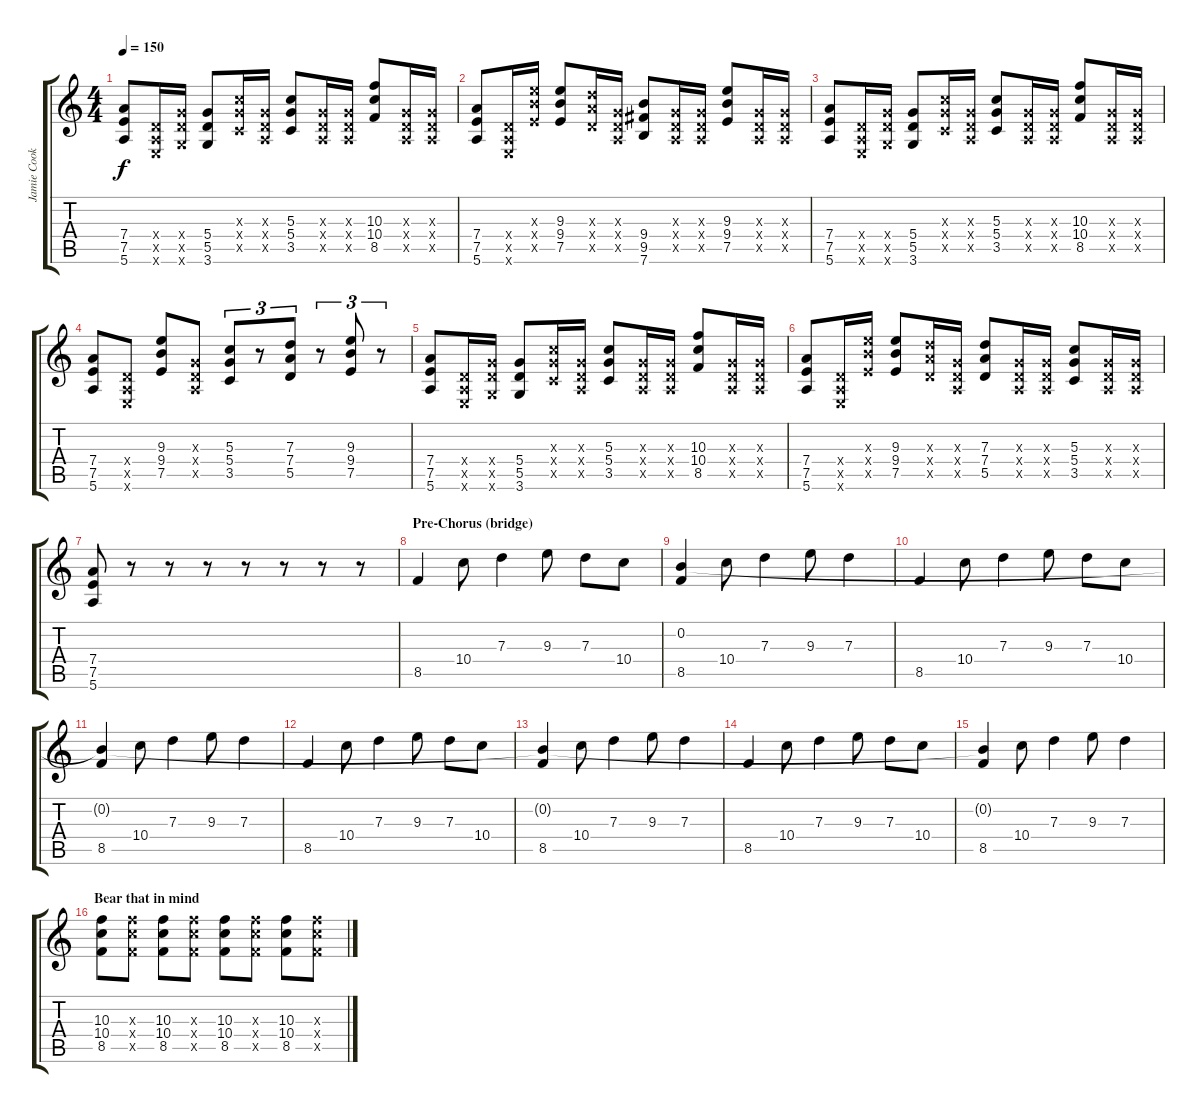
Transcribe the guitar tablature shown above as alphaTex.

\track ("Jamie Cook" "Jamie Cook") {instrument electricguitarjazz}
\staff {score tabs}
\tuning (E4 B3 G3 D3 A2 E2) {hide}
\ts (4 4)
\tempo 150
\clef g2
\ks c
(7.4 7.5 5.6).8{dy f} (0.4{x} 0.5{x} 0.6{x}).16 (5.4{x} 5.5{x} 3.6{x}).16 (5.4 5.5 3.6).8 (5.3{x} 5.4{x} 3.5{x}).16 (0.3{x} 0.4{x} 0.5{x}).16 (5.3 5.4 3.5).8 (0.3{x} 0.4{x} 0.5{x}).16 (0.3{x} 0.4{x} 0.5{x}).16 (10.3 10.4 8.5).8 (0.3{x} 0.4{x} 0.5{x}).16 (0.3{x} 0.4{x} 0.5{x}).16 |
(7.4 7.5 5.6).8 (0.4{x} 0.5{x} 0.6{x}).16 (9.3{x} 9.4{x} 7.5{x}).16 (9.3 9.4 7.5).8 (7.3{x} 7.4{x} 5.5{x}).16 (0.3{x} 0.4{x} 0.5{x}).16 (9.4 9.5 7.6).8 (0.3{x} 0.4{x} 0.5{x}).16 (0.3{x} 0.4{x} 0.5{x}).16 (9.3 9.4 7.5).8 (0.3{x} 0.4{x} 0.5{x}).16 (0.3{x} 0.4{x} 0.5{x}).16 |
(7.4 7.5 5.6).8 (0.4{x} 0.5{x} 0.6{x}).16 (5.4{x} 5.5{x} 3.6{x}).16 (5.4 5.5 3.6).8 (5.3{x} 5.4{x} 3.5{x}).16 (0.3{x} 0.4{x} 0.5{x}).16 (5.3 5.4 3.5).8 (0.3{x} 0.4{x} 0.5{x}).16 (0.3{x} 0.4{x} 0.5{x}).16 (10.3 10.4 8.5).8 (0.3{x} 0.4{x} 0.5{x}).16 (0.3{x} 0.4{x} 0.5{x}).16 |
(7.4 7.5 5.6).8 (0.4{x} 0.5{x} 0.6{x}).8 (9.3 9.4 7.5).8 (0.3{x} 0.4{x} 0.5{x}).8 (5.3 5.4 3.5).8{tu (3 2)} r.8{tu (3 2)} (7.3 7.4 5.5).8{tu (3 2)} r.8{tu (3 2)} (9.3 9.4 7.5).8{tu (3 2)} r.8{tu (3 2)} |
(7.4 7.5 5.6).8 (0.4{x} 0.5{x} 0.6{x}).16 (5.4{x} 5.5{x} 3.6{x}).16 (5.4 5.5 3.6).8 (5.3{x} 5.4{x} 3.5{x}).16 (0.3{x} 0.4{x} 0.5{x}).16 (5.3 5.4 3.5).8 (0.3{x} 0.4{x} 0.5{x}).16 (0.3{x} 0.4{x} 0.5{x}).16 (10.3 10.4 8.5).8 (0.3{x} 0.4{x} 0.5{x}).16 (0.3{x} 0.4{x} 0.5{x}).16 |
(7.4 7.5 5.6).8 (0.4{x} 0.5{x} 0.6{x}).16 (9.3{x} 9.4{x} 7.5{x}).16 (9.3 9.4 7.5).8 (7.3{x} 7.4{x} 5.5{x}).16 (0.3{x} 0.4{x} 0.5{x}).16 (7.3 7.4 5.5).8 (0.3{x} 0.4{x} 0.5{x}).16 (0.3{x} 0.4{x} 0.5{x}).16 (5.3 5.4 3.5).8 (0.3{x} 0.4{x} 0.5{x}).16 (0.3{x} 0.4{x} 0.5{x}).16 |
(7.4 7.5 5.6).8 r.8 r.8 r.8 r.8 r.8 r.8 r.8 |
\section ("" "Pre-Chorus (bridge)")
8.5.4 10.4.8 7.3.4 9.3.8 7.3.8 10.4.8 |
(0.2 8.5).4 10.4.8 7.3.4 9.3.8 7.3.4 |
8.5.4 10.4.8 7.3.4 9.3.8 7.3.8 10.4.8 |
(0.2{t} 8.5).4 10.4.8 7.3.4 9.3.8 7.3.4 |
8.5.4 10.4.8 7.3.4 9.3.8 7.3.8 10.4.8 |
(0.2{t} 8.5).4 10.4.8 7.3.4 9.3.8 7.3.4 |
8.5.4 10.4.8 7.3.4 9.3.8 7.3.8 10.4.8 |
(0.2{t} 8.5).4 10.4.8 7.3.4 9.3.8 7.3.4 |
\section ("" "Bear that in mind")
(10.3 10.4 8.5).8 (10.3{x} 10.4{x} 8.5{x}).8 (10.3 10.4 8.5).8 (10.3{x} 10.4{x} 8.5{x}).8 (10.3 10.4 8.5).8 (10.3{x} 10.4{x} 8.5{x}).8 (10.3 10.4 8.5).8 (10.3{x} 10.4{x} 8.5{x}).8
